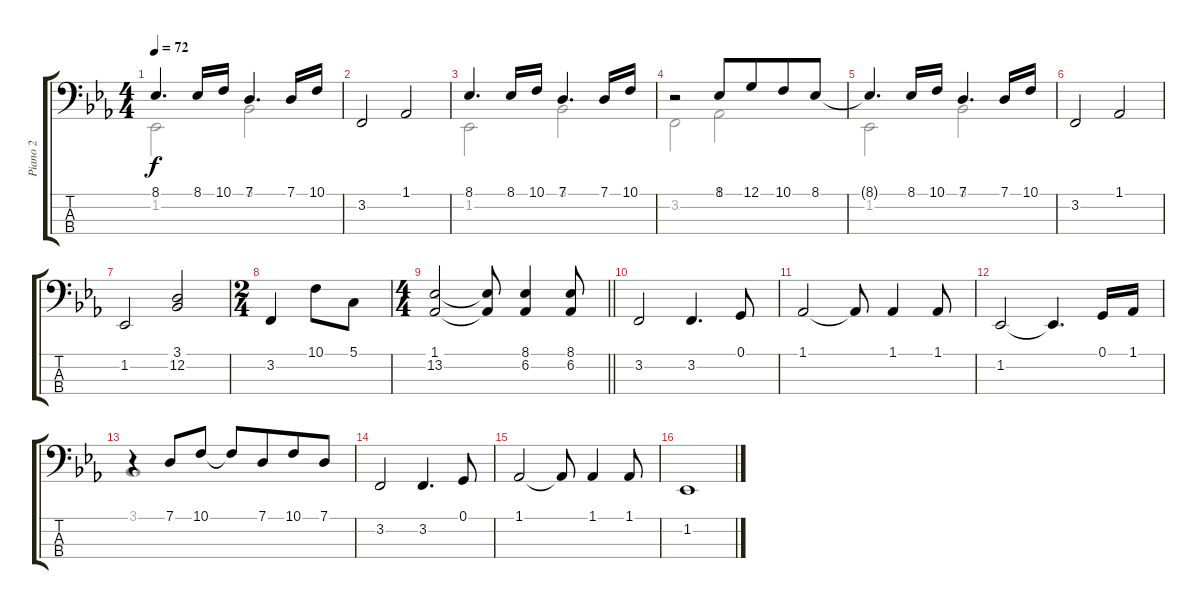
\track ("Piano 2" "Piano 2") {instrument acousticgrandpiano}
\staff {score tabs}
\tuning (G2 D2 A1 E1) {hide}
\voice
\ts (4 4)
\tempo 72
\clef f4
\ks eb
8.1.4{d dy f} 8.1.16 10.1.16 7.1.4{d} 7.1.16 10.1.16 |
3.2.2 1.1.2 |
8.1.4{d} 8.1.16 10.1.16 7.1.4{d} 7.1.16 10.1.16 |
r.2 8.1.8 12.1.8{beam merge} 10.1.8 8.1.8 |
8.1{t}.4{d} 8.1.16 10.1.16 7.1.4{d} 7.1.16 10.1.16 |
3.2.2 1.1.2 |
1.2.2 (3.1 12.2).2 |
\ts (2 4)
3.2.4 10.1.8 5.1.8 |
\ts (4 4)
\barLineRight lightlight
(1.1 13.2).2 (1.1{t} 13.2{t}).8 (8.1 6.2).4 (8.1 6.2).8 |
3.2.2 3.2.4{d} 0.1.8 |
1.1.2 1.1{t}.8 1.1.4 1.1.8 |
1.2.2 1.2{t}.4{d} 0.1.16 1.1.16 |
r.4 7.1.8 10.1.8 10.1{t}.8 7.1.8{beam merge} 10.1.8 7.1.8 |
3.2.2 3.2.4{d} 0.1.8 |
1.1.2 1.1{t}.8 1.1.4 1.1.8 |
1.2.1
\voice
\clef f4
\ottava regular
\simile none
\ks eb
1.2.2{dy f} 3.1.2 |
|
1.2.2 3.1.2 |
3.2.2 1.1.2 |
1.2.2 3.1.2 |
|
|
|
\barLineRight lightlight
|
|
|
|
3.1.1 |
|
|
